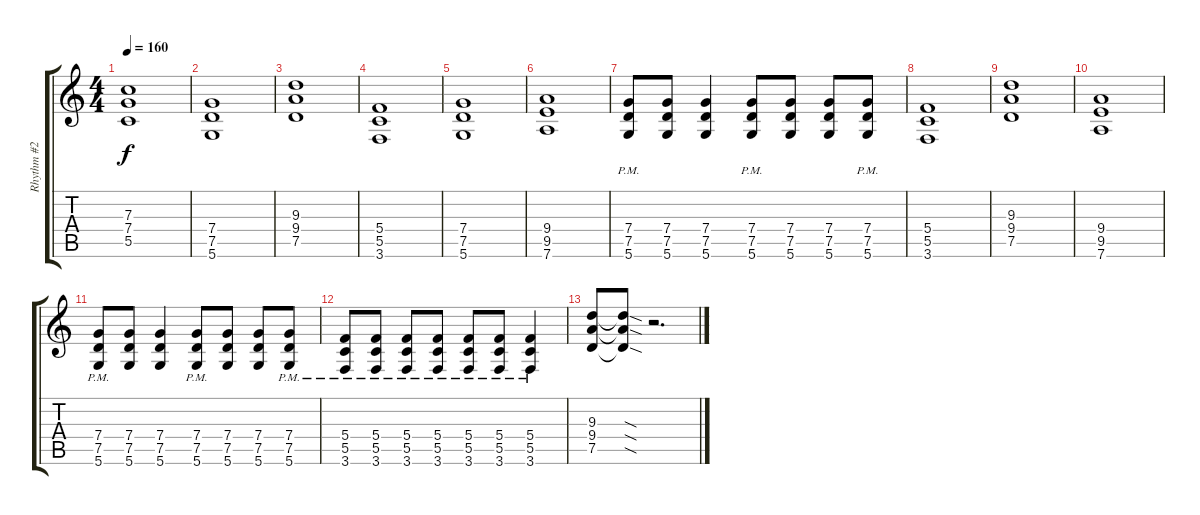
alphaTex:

\track ("Rhythm #2" "Rhythm #2") {instrument distortionguitar}
\staff {score tabs}
\tuning (D4 A3 F3 C3 G2 D2) {hide}
\ts (4 4)
\tempo 160
\clef g2
\ks aminor
(7.3 7.4 5.5).1{dy f} |
(7.4 7.5 5.6).1 |
(9.3 9.4 7.5).1 |
(5.4 5.5 3.6).1 |
(7.4 7.5 5.6).1 |
(9.4 9.5 7.6).1 |
(7.4{pm} 7.5{pm} 5.6{pm}).8 (7.4 7.5 5.6).8 (7.4 7.5 5.6).4 (7.4{pm} 7.5{pm} 5.6{pm}).8 (7.4 7.5 5.6).8 (7.4 7.5 5.6).8 (7.4{pm} 7.5{pm} 5.6{pm}).8 |
(5.4 5.5 3.6).1 |
(9.3 9.4 7.5).1 |
(9.4 9.5 7.6).1 |
(7.4{pm} 7.5{pm} 5.6{pm}).8 (7.4 7.5 5.6).8 (7.4 7.5 5.6).4 (7.4{pm} 7.5{pm} 5.6{pm}).8 (7.4 7.5 5.6).8 (7.4 7.5 5.6).8 (7.4{pm} 7.5{pm} 5.6{pm}).8 |
(5.4{pm} 5.5{pm} 3.6{pm}).8 (5.4{pm} 5.5{pm} 3.6{pm}).8 (5.4{pm} 5.5{pm} 3.6{pm}).8 (5.4{pm} 5.5{pm} 3.6{pm}).8 (5.4{pm} 5.5{pm} 3.6{pm}).8 (5.4{pm} 5.5{pm} 3.6{pm}).8 (5.4{pm} 5.5{pm} 3.6{pm}).4 |
(9.3 9.4 7.5).8 (9.3{sod t} 9.4{sod t} 7.5{sod t}).8 r.2{d}
